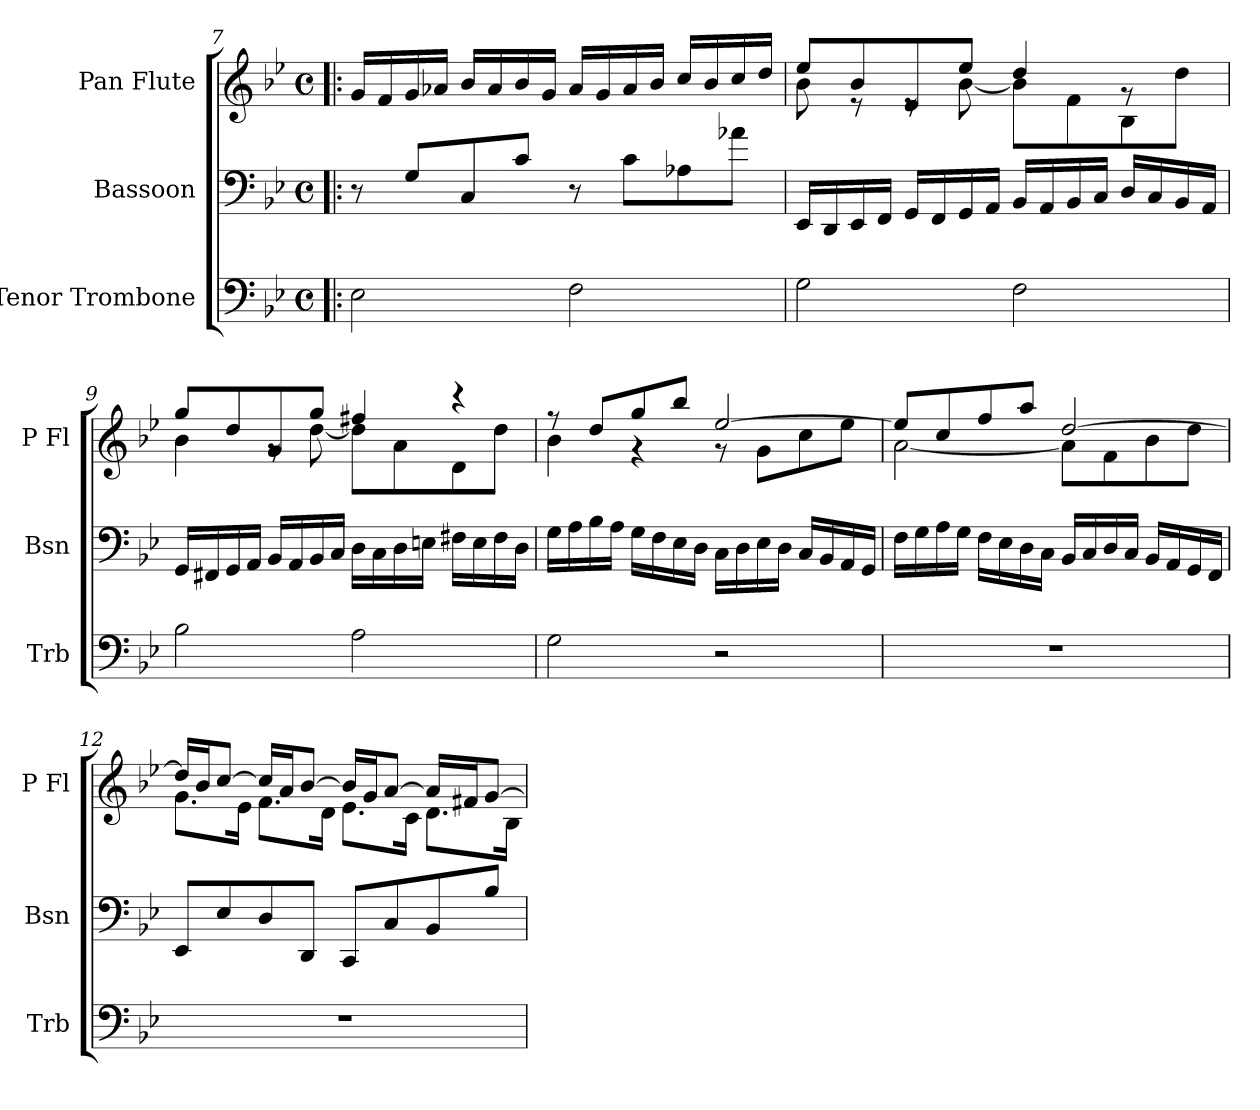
**kern	**kern	**kern
*part3	*part2	*part1
*staff3	*staff2	*staff1
*I"Tenor Trombone	*I"Bassoon	*I"Pan Flute
*I'Trb	*I'Bsn	*I'P Fl
!!LO:LB:g=z
*clefF4	*clefF4	*clefG2
*k[b-e-]	*k[b-e-]	*k[b-e-]
*M4/4	*M4/4	*M4/4
*met(c)	*met(c)	*met(c)
=7!|:	=7!|:	=7!|:
2E-\	8r	16g/LL
.	.	16f/
.	8G/L	16g/
.	.	16a-X/JJ
.	8C/	16b-/LL
.	.	16a-/
.	8c/J	16b-/
.	.	16g/JJ
2F\	8r	16a-/LL
.	.	16g/
.	8c\L	16a-/
.	.	16b-/JJ
.	8A-X\	16cc/LL
.	.	16b-/
.	8a-X\J	16cc/
.	.	16dd/JJ
=8	=8	=8
*	*	*^
2G\	16EE-/LL	8ee-/L	8b-\
.	16DD/	.	.
.	16EE-/	8b-/	8r
.	16FF/JJ	.	.
.	16GG/LL	8e-/	8re
.	16FF/	.	.
.	16GG/	8ee-/J	[8b-\
.	16AA/JJ	.	.
2F\	16BB-/LL	4dd/	8b-\L]
.	16AA/	.	.
.	16BB-/	.	8f\
.	16C/JJ	.	.
.	16D/LL	8rg	8B-\
.	16C/	.	.
.	16BB-/	8dd/yy	8dd\J
.	16AA/JJ	.	.
=9	=9	=9	=9
2B-\	16GG/LL	8gg/L	4b-\
.	16FF#X/	.	.
.	16GG/	8dd/	.
.	16AA/JJ	.	.
.	16BB-/LL	8g/	8rg
.	16AA/	.	.
.	16BB-/	8gg/J	[8dd\
.	16C/JJ	.	.
2A\	16D\LL	4ff#X/	8dd\L]
.	16C\	.	.
.	16D\	.	8a\
.	16En\JJ	.	.
.	16F#X\LL	4r	8d\
.	16E\	.	.
.	16F#\	.	8dd\J
.	16D\JJ	.	.
!!LO:LB:g=z	!!
=10	=10	=10	=10
2G\	16G\LL	8r	4b-\
.	16A\	.	.
.	16B-\	8dd/L	.
.	16A\JJ	.	.
.	16G\LL	8gg/	4r
.	16F\	.	.
.	16E-\	8bb-/J	.
.	16D\JJ	.	.
2r	16C\LL	[2ee-/	8r
.	16D\	.	.
.	16E-\	.	8g\L
.	16D\JJ	.	.
.	16C/LL	.	8cc\
.	16BB-/	.	.
.	16AA/	.	8ee-\J
.	16GG/JJ	.	.
=11	=11	=11	=11
1r	16F\LL	8ee-/L]	[2a\
.	16G\	.	.
.	16A\	8cc/	.
.	16G\JJ	.	.
.	16F\LL	8ff/	.
.	16E-\	.	.
.	16D\	8aa/J	.
.	16C\JJ	.	.
.	16BB-/LL	[2dd/	8a\L]
.	16C/	.	.
.	16D/	.	8f\
.	16C/JJ	.	.
.	16BB-/LL	.	8b-\
.	16AA/	.	.
.	16GG/	.	8dd\J
.	16FF/JJ	.	.
=12	=12	=12	=12
1r	8EE-/L	16dd/LL]	8.g\L
.	.	16b-/J	.
.	8E-\	[8cc/J	.
.	.	.	16e-\Jk
.	8D\	16cc/LL]	8.f\L
.	.	16a/J	.
.	8DD/J	[8b-/J	.
.	.	.	16d\Jk
.	8CC/L	16b-/LL]	8.e-\L
.	.	16g/J	.
.	8C/	[8a/J	.
.	.	.	16c\Jk
.	8BB-/	16a/LL]	8.d\L
.	.	16f#X/J	.
.	8B-\J	[8g/J	.
.	.	.	16B-\Jk
*	*	*v	*v
=	=	=
*-	*-	*-
